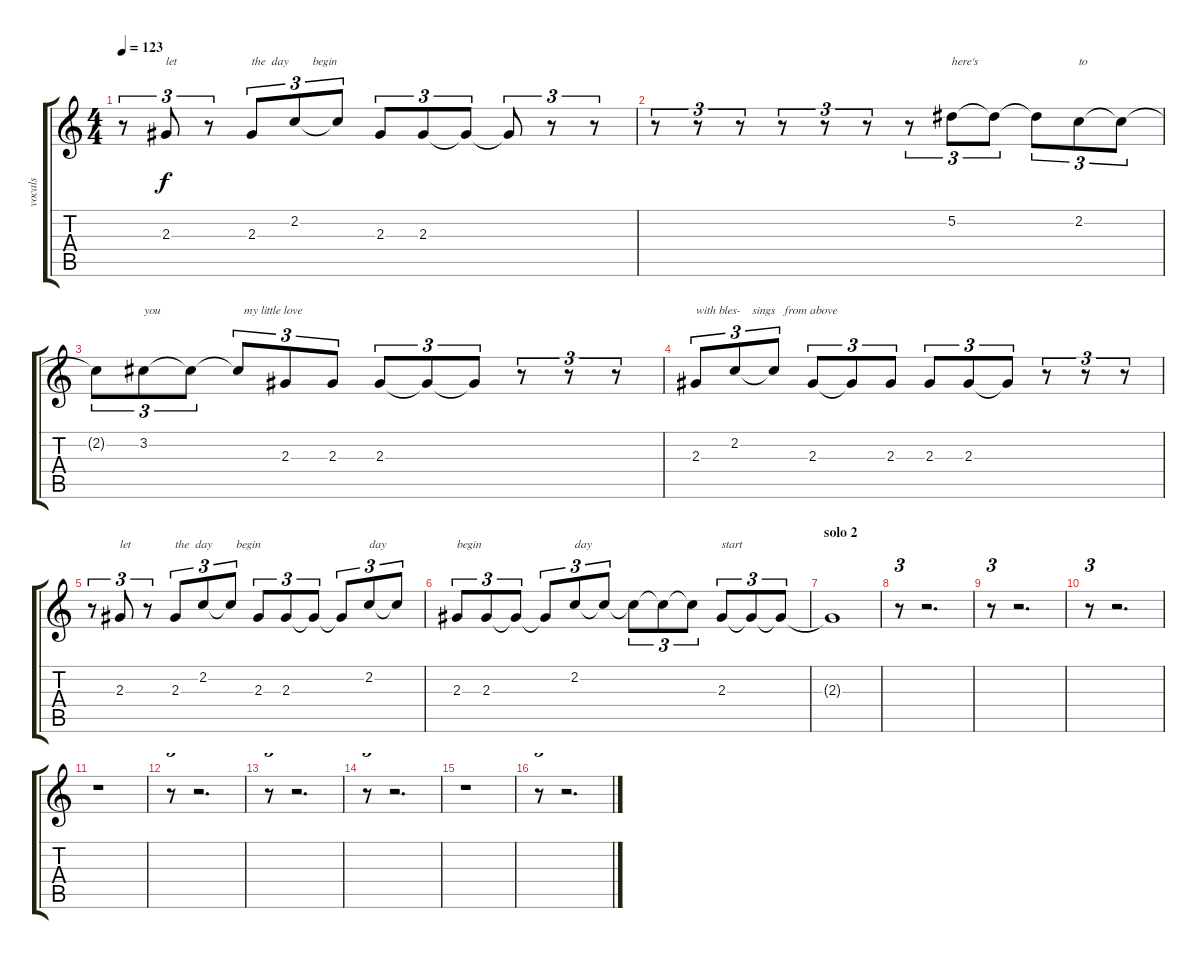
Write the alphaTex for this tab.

\track ("vocals" "vocals") {instrument overdrivenguitar}
\staff {score tabs}
\tuning (Eb4 Bb3 Gb3 Db3 Ab2 Eb2) {hide}
\ts (4 4)
\tempo 123
\clef g2
\ks c
r.8{tu (3 2) txt "" dy f} 2.3.8{tu (3 2) txt "let  "} r.8{tu (3 2) txt ""} 2.3.8{tu (3 2) txt "the  day        begin"} 2.2.8{tu (3 2) txt ""} 2.2{t}.8{tu (3 2) txt ""} 2.3.8{tu (3 2) txt ""} 2.3.8{tu (3 2) txt ""} 2.3{t}.8{tu (3 2) txt ""} 2.3{t}.8{tu (3 2) txt ""} r.8{tu (3 2) txt ""} r.8{tu (3 2) txt ""} |
r.8{tu (3 2) txt ""} r.8{tu (3 2) txt ""} r.8{tu (3 2) txt ""} r.8{tu (3 2) txt ""} r.8{tu (3 2) txt ""} r.8{tu (3 2) txt ""} r.8{tu (3 2) txt ""} 5.2.8{tu (3 2) txt "here's "} 5.2{t}.8{tu (3 2) txt ""} 5.2{t}.8{tu (3 2) txt ""} 2.2.8{tu (3 2) txt "to "} 2.2{t}.8{tu (3 2) txt ""} |
2.2{t}.8{tu (3 2) txt ""} 3.2.8{tu (3 2) txt "you"} 3.2{t}.8{tu (3 2) txt ""} 3.2{t}.8{tu (3 2) txt "  my little love"} 2.3.8{tu (3 2) txt ""} 2.3.8{tu (3 2) txt ""} 2.3.8{tu (3 2) txt ""} 2.3{t}.8{tu (3 2) txt ""} 2.3{t}.8{tu (3 2) txt ""} r.8{tu (3 2) txt ""} r.8{tu (3 2) txt ""} r.8{tu (3 2) txt ""} |
2.3.8{tu (3 2) txt "with bles-    sings   from above "} 2.2.8{tu (3 2) txt ""} 2.2{t}.8{tu (3 2) txt ""} 2.3.8{tu (3 2) txt ""} 2.3{t}.8{tu (3 2) txt ""} 2.3.8{tu (3 2) txt ""} 2.3.8{tu (3 2) txt ""} 2.3.8{tu (3 2) txt ""} 2.3{t}.8{tu (3 2) txt ""} r.8{tu (3 2) txt ""} r.8{tu (3 2) txt ""} r.8{tu (3 2) txt ""} |
r.8{tu (3 2) txt ""} 2.3.8{tu (3 2) txt "let  "} r.8{tu (3 2) txt ""} 2.3.8{tu (3 2) txt "the  day        begin"} 2.2.8{tu (3 2) txt ""} 2.2{t}.8{tu (3 2) txt ""} 2.3.8{tu (3 2) txt ""} 2.3.8{tu (3 2) txt ""} 2.3{t}.8{tu (3 2) txt ""} 2.3{t}.8{tu (3 2) txt ""} 2.2.8{tu (3 2) txt "day"} 2.2{t}.8{tu (3 2) txt ""} |
2.3.8{tu (3 2) txt "begin"} 2.3.8{tu (3 2) txt ""} 2.3{t}.8{tu (3 2) txt ""} 2.3{t}.8{tu (3 2) txt ""} 2.2.8{tu (3 2) txt "day"} 2.2{t}.8{tu (3 2) txt ""} 2.2{t}.8{tu (3 2) txt ""} 2.2{t}.8{tu (3 2) txt ""} 2.2{t}.8{tu (3 2) txt ""} 2.3.8{tu (3 2) txt "start"} 2.3{t}.8{tu (3 2) txt ""} 2.3{t}.8{tu (3 2) txt ""} |
\section ("" "solo 2")
2.3{t}.1{txt ""} |
r.8{tu (3 2) txt ""} r.2{d txt ""} |
r.8{tu (3 2) txt ""} r.2{d txt ""} |
r.8{tu (3 2) txt ""} r.2{d txt ""} |
r.1{txt ""} |
r.8{tu (3 2) txt ""} r.2{d txt ""} |
r.8{tu (3 2) txt ""} r.2{d txt ""} |
r.8{tu (3 2) txt ""} r.2{d txt ""} |
r.1{txt ""} |
r.8{tu (3 2) txt ""} r.2{d txt ""}
